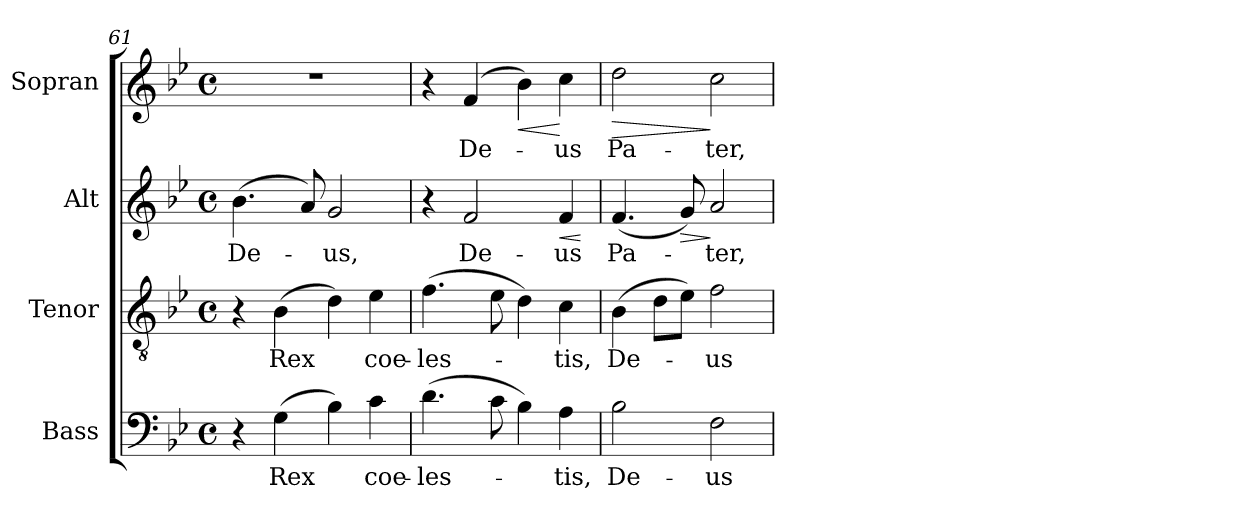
**kern	**text	**kern	**text	**kern	**text	**dynam	**kern	**text	**dynam
*part4	*part4	*part3	*part3	*part2	*part2	*part2	*part1	*part1	*part1
*staff4	*staff4	*staff3	*staff3	*staff2	*staff2	*staff2	*staff1	*staff1	*staff1
*I"Bass	*	*I"Tenor	*	*I"Alt	*	*	*I"Sopran	*	*
*I'B.	*	*I'T.	*	*I'A.	*	*	*I'S.	*	*
*clefF4	*	*clefGv2	*	*clefG2	*	*	*clefG2	*	*
*k[b-e-]	*	*k[b-e-]	*	*k[b-e-]	*	*	*k[b-e-]	*	*
*B-:	*	*B-:	*	*B-:	*	*	*B-:	*	*
*M4/4	*	*M4/4	*	*M4/4	*	*	*M4/4	*	*
*met(c)	*	*met(c)	*	*met(c)	*	*	*met(c)	*	*
=61	=61	=61	=61	=61	=61	=61	=61	=61	=61
!	!	!	!	!	!LO:LY:b	!	!	!	!
4r	.	4r	.	(>4.b-\	De-	.	1r	.	.
!	!LO:LY:b	!	!LO:LY:b	!	!	!	!	!	!
(>4G\	Rex	(>4B-\	Rex	.	.	.	.	.	.
.	.	.	.	8a/)	.	.	.	.	.
!	!	!	!	!	!LO:LY:b	!	!	!	!
4B-\)	.	4d\)	.	2g/	-us,	.	.	.	.
!	!LO:LY:b	!	!LO:LY:b	!	!	!	!	!	!
4c\	coe-	4e-\	coe-	.	.	.	.	.	.
=62	=62	=62	=62	=62	=62	=62	=62	=62	=62
!	!LO:LY:b	!	!LO:LY:b	!	!	!	!	!	!
(>4.d\	-les-	(>4.f\	-les-	4r	.	.	4r	.	.
!	!	!	!	!	!LO:LY:b	!	!	!LO:LY:b	!
.	.	.	.	2f/	De-	.	(4f/	De-	.
8c\	.	8e-\	.	.	.	.	.	.	.
!	!	!	!	!	!	!	!	!	!LO:HP:b
4B-\)	.	4d\)	.	.	.	.	4b-\)	.	<
!	!LO:LY:b	!	!LO:LY:b	!	!LO:LY:b	!LO:HP:b	!	!LO:LY:b	!
4A\	-tis,	4c\	-tis,	4f/	-us	<	4cc\	-us	[
.	.	.	.	.	.	[	.	.	.
!!LO:LB:g=z
=63	=63	=63	=63	=63	=63	=63	=63	=63	=63
!	!LO:LY:b	!	!LO:LY:b	!	!LO:LY:b	!	!	!LO:LY:b	!LO:HP:b
2B-\	De-	(>4B-\	De-	(<4.f/	Pa-	.	2dd\	Pa-	>
.	.	8d\L	.	.	.	.	.	.	.
!	!	!	!	!	!	!LO:HP:b	!	!	!
.	.	8e-\J)	.	8g/)	.	>	.	.	.
!	!LO:LY:b	!	!LO:LY:b	!	!LO:LY:b	!	!	!LO:LY:b	!
2F\	-us	2f\	-us	2a/	-ter,	]	2cc\	-ter,	]
=	=	=	=	=	=	=	=	=	=
*-	*-	*-	*-	*-	*-	*-	*-	*-	*-
